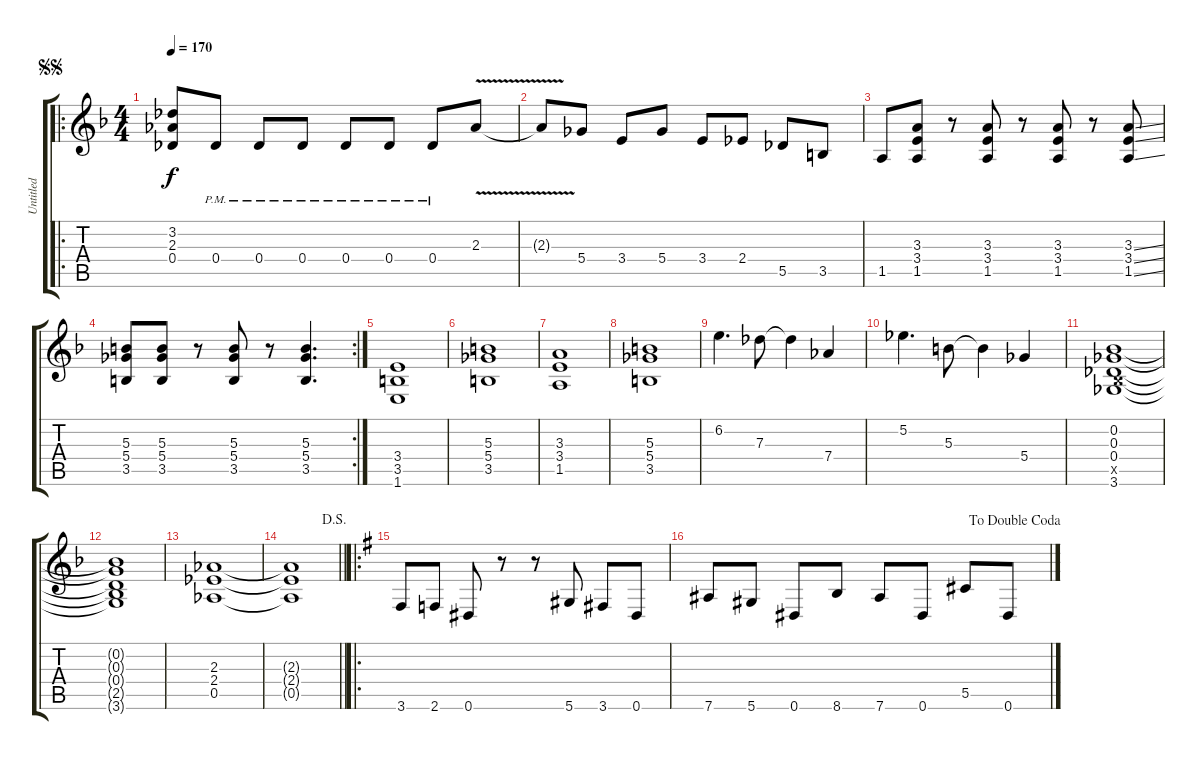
\track ("Untitled" "Untitled") {instrument distortionguitar}
\staff {score tabs}
\tuning (Eb4 Bb3 Gb3 Db3 Ab2 Eb2) {hide}
\ro
\ts (4 4)
\jump segnosegno
\tempo 170
\clef g2
\ks f
(3.2 2.3 0.4).8{dy f} 0.4{pm}.8 0.4{pm}.8 0.4{pm}.8 0.4{pm}.8 0.4{pm}.8 0.4{pm}.8 2.3{v}.8 |
2.3{v t}.8 5.4.8 3.4.8 5.4.8 3.4.8 2.4.8 5.5.8 3.5.8 |
1.5.8 (3.3 3.4 1.5).8 r.8 (3.3 3.4 1.5).8 r.8 (3.3 3.4 1.5).8 r.8 (3.3{ss} 3.4{ss} 1.5{ss}).8 |
\rc 2
(5.3 5.4 3.5).8 (5.3 5.4 3.5).8 r.8 (5.3 5.4 3.5).8 r.8 (5.3 5.4 3.5).4{d} |
(3.4 3.5 1.6).1 |
(5.3 5.4 3.5).1 |
(3.3 3.4 1.5).1 |
(5.3 5.4 3.5).1 |
6.2.4{d} 7.3.8 7.3{t}.4 7.4.4 |
5.2.4{d} 5.3.8 5.3{t}.4 5.4.4 |
(0.2 0.3 0.4 2.5{x} 3.6).1 |
(0.2{t} 0.3{t} 0.4{t} 2.5{t} 3.6{t}).1 |
(2.3 2.4 0.5).1 |
\jump dalsegno
\barLineRight lightlight
(2.3{t} 2.4{t} 0.5{t}).1 |
\ro
\ks g
3.6.8 2.6.8 0.6.8 r.8 r.8 5.6.8 3.6.8 0.6.8 |
\jump dadoublecoda
7.6.8 5.6.8 0.6.8 8.6.8 7.6.8 0.6.8 5.5.8 0.6.8
